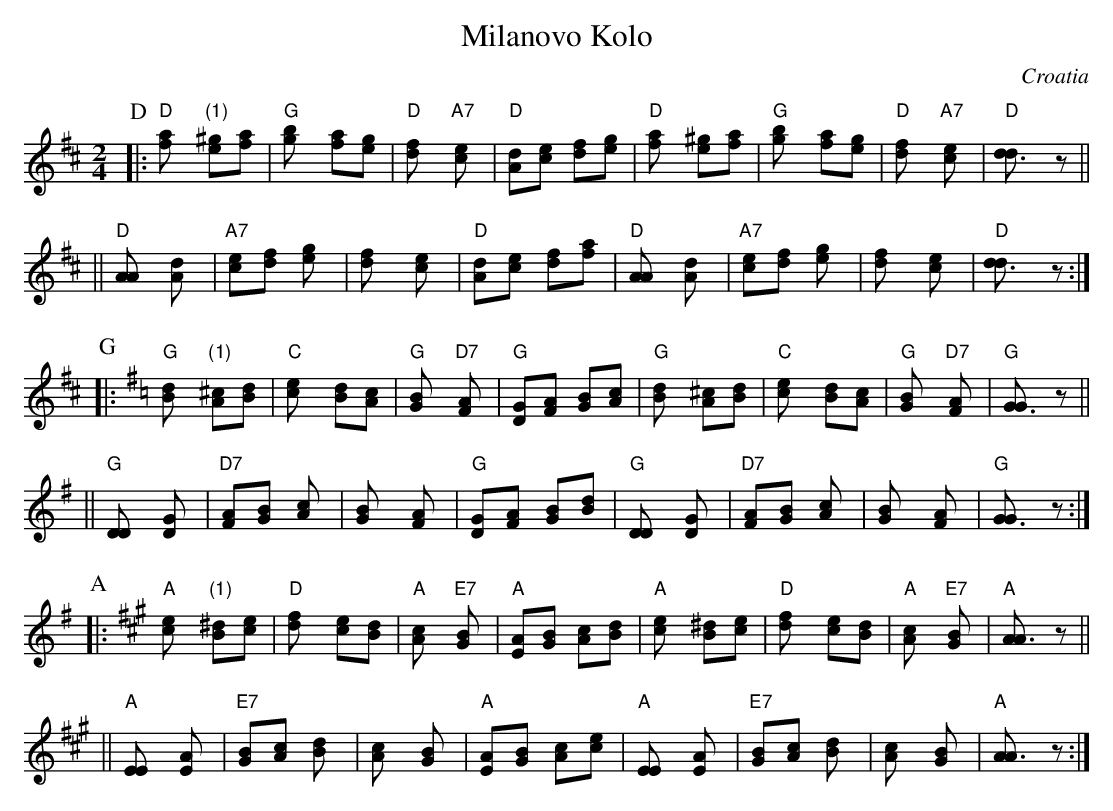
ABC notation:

X:1
T: Milanovo Kolo
O: Croatia
M: 2/4
L: 1/8
K: D
P: D
|: "D" [f2a] "(1)"[e^g][fa] | "G"[g2b] [fa][eg] | "D"[d2f] "A7"[c2e] | "D"[Ad][ce] [df][eg] \
|  "D" [f2a] [e^g][fa] | "G"[g2b] [fa][eg] | "D"[d2f] "A7"[c2e] | "D"[d3d] z ||
|| "D"[A2A] [A2d] | "A7"[ce][df] [e2g] | [d2f] [c2e] | "D"[Ad][ce] [df][fa] \
|  "D"[A2A] [A2d] | "A7"[ce][df] [e2g] | [d2f] [c2e] | "D"[d3d] z :|
P: G
K: G
|: "G" [B2d] "(1)"[A^c][Bd] | "C"[c2e] [Bd][Ac] | "G"[G2B] "D7"[F2A] | "G"[DG][FA] [GB][Ac] \
|  "G" [B2d] [A^c][Bd] | "C"[c2e] [Bd][Ac] | "G"[G2B] "D7"[F2A] | "G"[G3G] z ||
|| "G"[D2D] [D2G] | "D7"[FA][GB] [A2c] | [G2B] [F2A] | "G"[DG][FA] [GB][Bd] \
|  "G"[D2D] [D2G] | "D7"[FA][GB] [A2c] | [G2B] [F2A] | "G"[G3G] z :|
P: A
K: A
|: "A" [c2e] "(1)"[B^d][ce] | "D"[d2f] [ce][Bd] | "A"[A2c] "E7"[G2B] | "A"[EA][GB] [Ac][Bd] \
|  "A" [c2e] [B^d][ce] | "D"[d2f] [ce][Bd] | "A"[A2c] "E7"[G2B] | "A"[A3A] z ||
|| "A"[E2E] [E2A] | "E7"[GB][Ac] [B2d] | [A2c] [G2B] | "A"[EA][GB] [Ac][ce] \
|  "A"[E2E] [E2A] | "E7"[GB][Ac] [B2d] | [A2c] [G2B] | "A"[A3A] z :|
